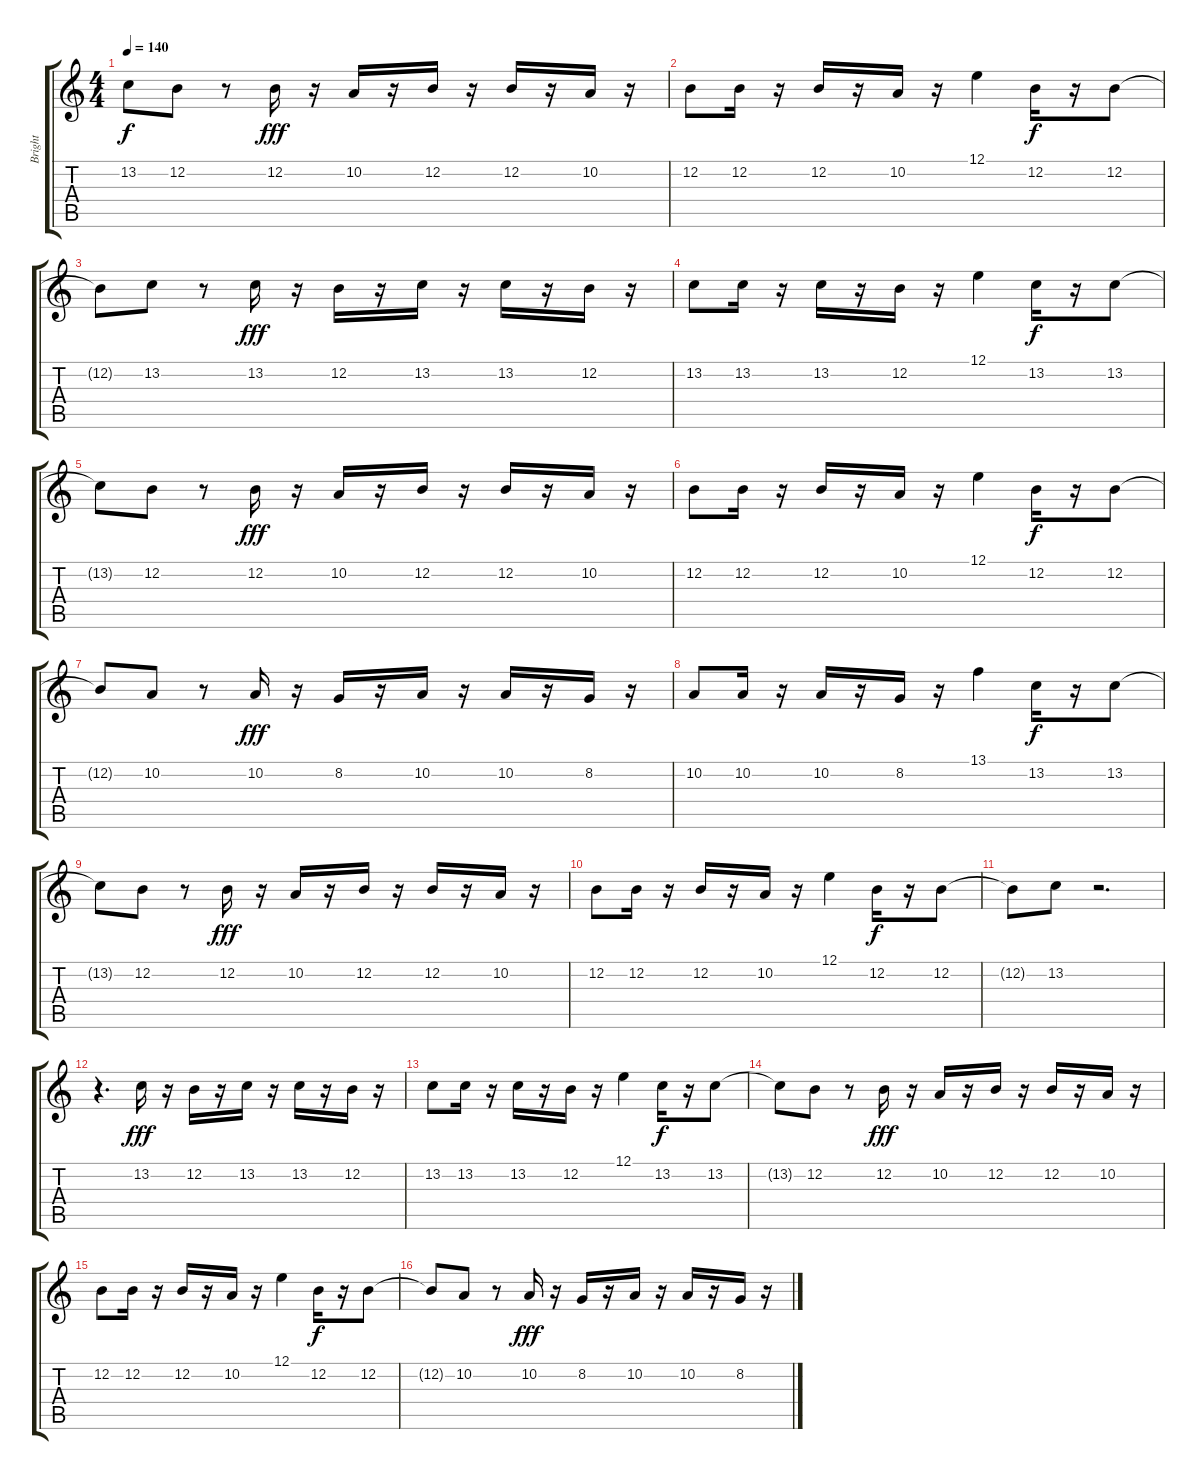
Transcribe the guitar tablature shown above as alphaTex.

\track ("Bright" "Bright") {instrument fx5brightness}
\staff {score tabs}
\tuning (E4 B3 G3 D3 A2 E2) {hide}
\ts (4 4)
\tempo 140
\clef g2
\ks c
13.2{t}.8{dy f} 12.2.8 r.8 12.2.16{dy fff} r.16 10.2.16 r.16 12.2.16 r.16 12.2.16 r.16 10.2.16 r.16 |
12.2.8 12.2.16 r.16 12.2.16 r.16 10.2.16 r.16 12.1.4 12.2.16{dy f} r.16 12.2.8 |
12.2{t}.8 13.2.8 r.8 13.2.16{dy fff} r.16 12.2.16 r.16 13.2.16 r.16 13.2.16 r.16 12.2.16 r.16 |
13.2.8 13.2.16 r.16 13.2.16 r.16 12.2.16 r.16 12.1.4 13.2.16{dy f} r.16 13.2.8 |
13.2{t}.8 12.2.8 r.8 12.2.16{dy fff} r.16 10.2.16 r.16 12.2.16 r.16 12.2.16 r.16 10.2.16 r.16 |
12.2.8 12.2.16 r.16 12.2.16 r.16 10.2.16 r.16 12.1.4 12.2.16{dy f} r.16 12.2.8 |
12.2{t}.8 10.2.8 r.8 10.2.16{dy fff} r.16 8.2.16 r.16 10.2.16 r.16 10.2.16 r.16 8.2.16 r.16 |
10.2.8 10.2.16 r.16 10.2.16 r.16 8.2.16 r.16 13.1.4 13.2.16{dy f} r.16 13.2.8 |
13.2{t}.8 12.2.8 r.8 12.2.16{dy fff} r.16 10.2.16 r.16 12.2.16 r.16 12.2.16 r.16 10.2.16 r.16 |
12.2.8 12.2.16 r.16 12.2.16 r.16 10.2.16 r.16 12.1.4 12.2.16{dy f} r.16 12.2.8 |
12.2{t}.8 13.2.8 r.2{d} |
r.4{d} 13.2.16{dy fff} r.16 12.2.16 r.16 13.2.16 r.16 13.2.16 r.16 12.2.16 r.16 |
13.2.8 13.2.16 r.16 13.2.16 r.16 12.2.16 r.16 12.1.4 13.2.16{dy f} r.16 13.2.8 |
13.2{t}.8 12.2.8 r.8 12.2.16{dy fff} r.16 10.2.16 r.16 12.2.16 r.16 12.2.16 r.16 10.2.16 r.16 |
12.2.8 12.2.16 r.16 12.2.16 r.16 10.2.16 r.16 12.1.4 12.2.16{dy f} r.16 12.2.8 |
12.2{t}.8 10.2.8 r.8 10.2.16{dy fff} r.16 8.2.16 r.16 10.2.16 r.16 10.2.16 r.16 8.2.16 r.16
